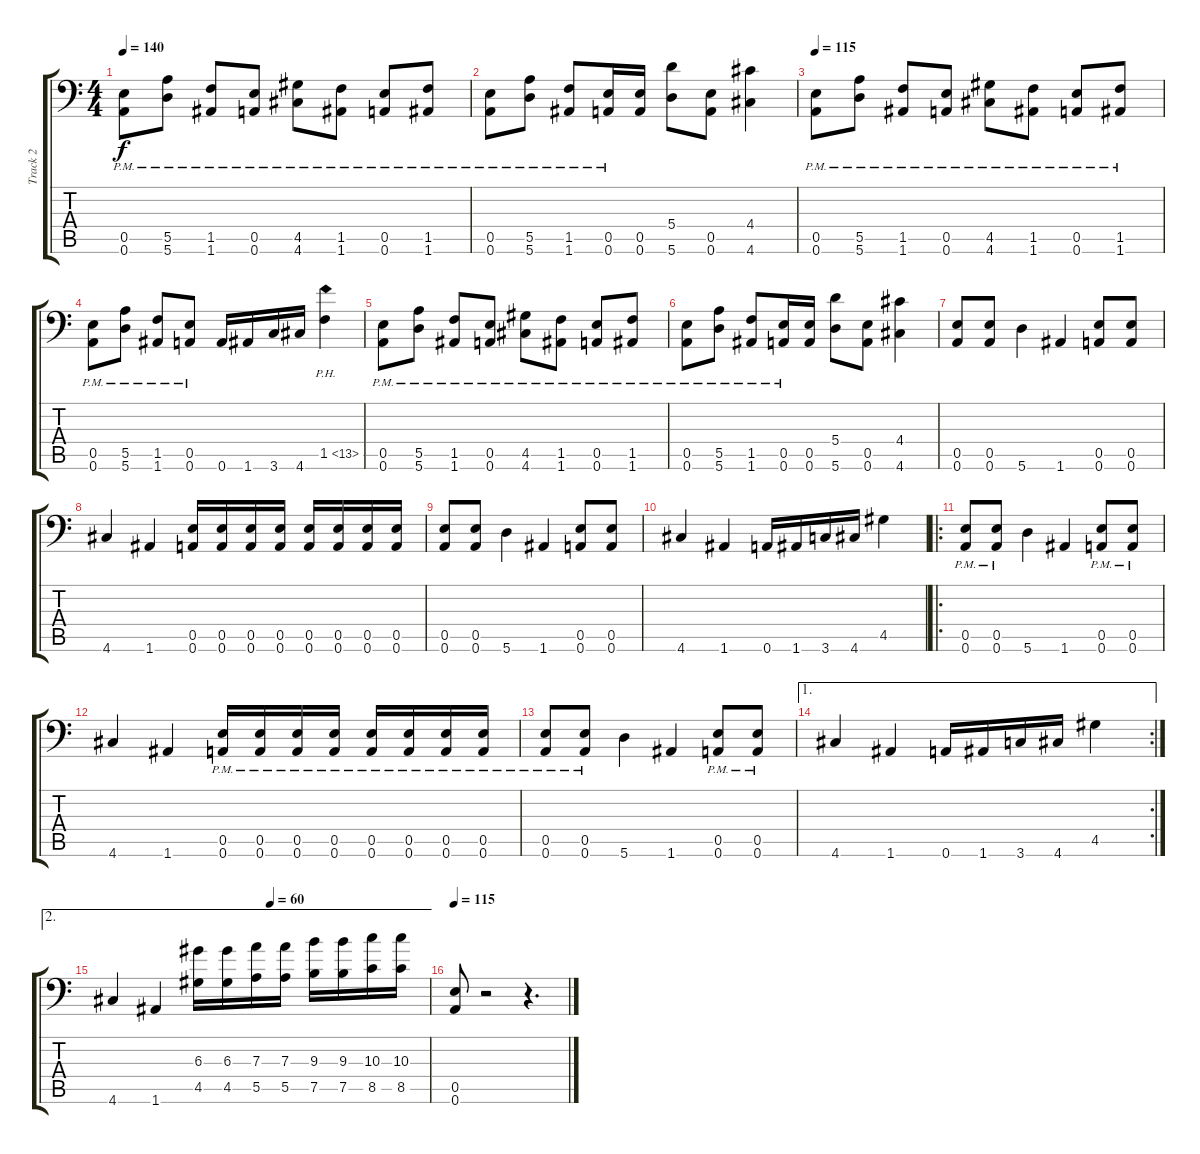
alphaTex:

\track ("Track 2" "Track 2") {instrument overdrivenguitar}
\staff {score tabs}
\tuning (B3 Gb3 D3 A2 E2 A1) {hide}
\ts (4 4)
\tempo 140
\clef f4
\ks c
(0.5{pm} 0.6).8{dy f} (5.5{pm} 5.6).8 (1.5{pm} 1.6).8 (0.5{pm} 0.6).8 (4.5{pm} 4.6).8 (1.5{pm} 1.6).8 (0.5{pm} 0.6).8 (1.5{pm} 1.6).8 |
(0.5{pm} 0.6).8 (5.5{pm} 5.6).8 (1.5{pm} 1.6).8 (0.5{pm} 0.6).16 (0.5 0.6).16 (5.4 5.6).8 (0.5 0.6).8 (4.4 4.6).4 |
\tempo 150
\tempo 115
(0.5{pm} 0.6).8 (5.5{pm} 5.6).8 (1.5{pm} 1.6).8 (0.5{pm} 0.6).8 (4.5{pm} 4.6).8 (1.5{pm} 1.6).8 (0.5{pm} 0.6).8 (1.5{pm} 1.6).8 |
(0.5{pm} 0.6).8 (5.5{pm} 5.6).8 (1.5{pm} 1.6).8 (0.5{pm} 0.6).8 0.6.16 1.6.16 3.6.16 4.6.16 1.5{ph 12}.4 |
(0.5{pm} 0.6).8 (5.5{pm} 5.6).8 (1.5{pm} 1.6).8 (0.5{pm} 0.6).8 (4.5{pm} 4.6).8 (1.5{pm} 1.6).8 (0.5{pm} 0.6).8 (1.5{pm} 1.6).8 |
(0.5{pm} 0.6).8 (5.5{pm} 5.6).8 (1.5{pm} 1.6).8 (0.5{pm} 0.6).16 (0.5 0.6).16 (5.4 5.6).8 (0.5 0.6).8 (4.4 4.6).4 |
(0.5 0.6).8 (0.5 0.6).8 5.6.4 1.6.4 (0.5 0.6).8 (0.5 0.6).8 |
4.6.4 1.6.4 (0.5 0.6).16 (0.5 0.6).16 (0.5 0.6).16 (0.5 0.6).16 (0.5 0.6).16 (0.5 0.6).16 (0.5 0.6).16 (0.5 0.6).16 |
(0.5 0.6).8 (0.5 0.6).8 5.6.4 1.6.4 (0.5 0.6).8 (0.5 0.6).8 |
4.6.4 1.6.4 0.6.16 1.6.16 3.6.16 4.6.16 4.5.4 |
\ro
(0.5 0.6{pm}).8 (0.5 0.6{pm}).8 5.6.4 1.6.4 (0.5 0.6{pm}).8 (0.5 0.6{pm}).8 |
4.6.4 1.6.4 (0.5 0.6{pm}).16 (0.5 0.6{pm}).16 (0.5 0.6{pm}).16 (0.5 0.6{pm}).16 (0.5 0.6{pm}).16 (0.5 0.6{pm}).16 (0.5 0.6{pm}).16 (0.5 0.6{pm}).16 |
(0.5 0.6{pm}).8 (0.5 0.6{pm}).8 5.6.4 1.6.4 (0.5 0.6{pm}).8 (0.5 0.6{pm}).8 |
\ae 1
\rc 2
4.6.4 1.6.4 0.6.16 1.6.16 3.6.16 4.6.16 4.5.4 |
\ae 2
\tempo (60 0.5)
4.6.4 1.6.4 (6.3 4.5).16 (6.3 4.5).16 (7.3 5.5).16 (7.3 5.5).16 (9.3 7.5).16 (9.3 7.5).16 (10.3 8.5).16 (10.3 8.5).16 |
\tempo 115
(0.5 0.6).8 r.2 r.4{d}
